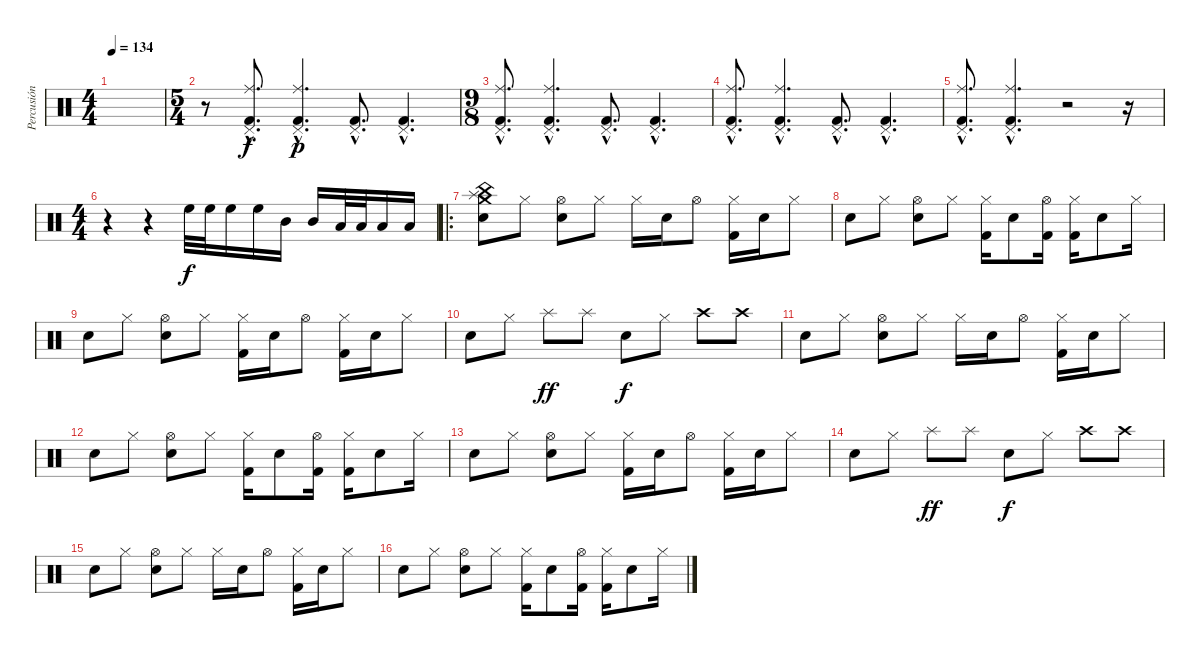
\track ("Percusión" "Percusión") {instrument percussion}
\staff {score}
\articulation defaults
\ts (4 4)
\tempo 134
\clef neutral
\ks c
|
\ts (5 4)
r.8 ("Pedal Hi-Hat (hit)"{hac} "Ride (middle)"{hac} "Kick (hit) 2"{hac}).8{d} ("Pedal Hi-Hat (hit)"{hac} "Ride (middle)"{hac} "Kick (hit) 2"{hac}).4{d dy p} ("Pedal Hi-Hat (hit)"{hac} "Kick (hit) 2"{hac}).8{d} ("Pedal Hi-Hat (hit)"{hac} "Kick (hit) 2"{hac}).4{d} |
\ts (9 8)
("Pedal Hi-Hat (hit)"{hac} "Ride (middle)"{hac} "Kick (hit) 2"{hac}).8{d} ("Pedal Hi-Hat (hit)"{hac} "Ride (middle)"{hac} "Kick (hit) 2"{hac}).4{d} ("Pedal Hi-Hat (hit)"{hac} "Kick (hit) 2"{hac}).8{d} ("Pedal Hi-Hat (hit)"{hac} "Kick (hit) 2"{hac}).4{d} |
("Pedal Hi-Hat (hit)"{hac} "Ride (middle)"{hac} "Kick (hit) 2"{hac}).8{d} ("Pedal Hi-Hat (hit)"{hac} "Ride (middle)"{hac} "Kick (hit) 2"{hac}).4{d} ("Pedal Hi-Hat (hit)"{hac} "Kick (hit) 2"{hac}).8{d} ("Pedal Hi-Hat (hit)"{hac} "Kick (hit) 2"{hac}).4{d} |
("Pedal Hi-Hat (hit)"{hac} "Ride (middle)"{hac} "Kick (hit) 2"{hac}).8{d} ("Pedal Hi-Hat (hit)"{hac} "Ride (middle)"{hac} "Kick (hit) 2"{hac}).4{d} r.2 r.16 |
\ts (4 4)
r.4 r.4 "High Floor Tom (hit)".32{dy f} "High Floor Tom (hit)".32 "High Floor Tom (hit)".16 "High Floor Tom (hit)".16 "Mid Tom (hit)".16 "Mid Tom (hit)".16 "Low Tom (hit)".32 "Low Tom (hit)".32 "Low Tom (hit)".16 "Low Tom (hit)".16 |
\ro
("Splash (hit)" "Crash medium (hit)" "China (hit)" "Snare (hit) 2").8 "Hi-Hat (closed)".8 ("Hi-Hat (open)" "Snare (hit) 2").8 "Hi-Hat (closed)".8 "Hi-Hat (closed)".16 "Snare (hit) 2".16 "Hi-Hat (open)".8 ("Hi-Hat (closed)" "Kick (hit) 2").16 "Snare (hit) 2".16 "Hi-Hat (closed)".8 |
"Snare (hit) 2".8 "Hi-Hat (closed)".8 ("Hi-Hat (open)" "Snare (hit) 2").8 "Hi-Hat (closed)".8 ("Hi-Hat (closed)" "Kick (hit) 2").16 "Snare (hit) 2".8 ("Hi-Hat (open)" "Kick (hit) 2").16 ("Hi-Hat (closed)" "Kick (hit) 2").16 "Snare (hit) 2".8 "Hi-Hat (closed)".16 |
"Snare (hit) 2".8 "Hi-Hat (closed)".8 ("Hi-Hat (open)" "Snare (hit) 2").8 "Hi-Hat (closed)".8 ("Hi-Hat (closed)" "Kick (hit) 2").16 "Snare (hit) 2".16 "Hi-Hat (open)".8 ("Hi-Hat (closed)" "Kick (hit) 2").16 "Snare (hit) 2".16 "Hi-Hat (closed)".8 |
"Snare (hit) 2".8 "Hi-Hat (closed)".8 "Splash (hit)".8{dy ff} "Splash (hit)".8 "Snare (hit) 2".8{dy f} "Hi-Hat (closed)".8 "Crash high (hit)".8 "Crash high (hit)".8 |
"Snare (hit) 2".8 "Hi-Hat (closed)".8 ("Hi-Hat (open)" "Snare (hit) 2").8 "Hi-Hat (closed)".8 "Hi-Hat (closed)".16 "Snare (hit) 2".16 "Hi-Hat (open)".8 ("Hi-Hat (closed)" "Kick (hit) 2").16 "Snare (hit) 2".16 "Hi-Hat (closed)".8 |
"Snare (hit) 2".8 "Hi-Hat (closed)".8 ("Hi-Hat (open)" "Snare (hit) 2").8 "Hi-Hat (closed)".8 ("Hi-Hat (closed)" "Kick (hit) 2").16 "Snare (hit) 2".8 ("Hi-Hat (open)" "Kick (hit) 2").16 ("Hi-Hat (closed)" "Kick (hit) 2").16 "Snare (hit) 2".8 "Hi-Hat (closed)".16 |
"Snare (hit) 2".8 "Hi-Hat (closed)".8 ("Hi-Hat (open)" "Snare (hit) 2").8 "Hi-Hat (closed)".8 ("Hi-Hat (closed)" "Kick (hit) 2").16 "Snare (hit) 2".16 "Hi-Hat (open)".8 ("Hi-Hat (closed)" "Kick (hit) 2").16 "Snare (hit) 2".16 "Hi-Hat (closed)".8 |
"Snare (hit) 2".8 "Hi-Hat (closed)".8 "Splash (hit)".8{dy ff} "Splash (hit)".8 "Snare (hit) 2".8{dy f} "Hi-Hat (closed)".8 "Crash high (hit)".8 "Crash high (hit)".8 |
"Snare (hit) 2".8 "Hi-Hat (closed)".8 ("Hi-Hat (open)" "Snare (hit) 2").8 "Hi-Hat (closed)".8 "Hi-Hat (closed)".16 "Snare (hit) 2".16 "Hi-Hat (open)".8 ("Hi-Hat (closed)" "Kick (hit) 2").16 "Snare (hit) 2".16 "Hi-Hat (closed)".8 |
"Snare (hit) 2".8 "Hi-Hat (closed)".8 ("Hi-Hat (open)" "Snare (hit) 2").8 "Hi-Hat (closed)".8 ("Hi-Hat (closed)" "Kick (hit) 2").16 "Snare (hit) 2".8 ("Hi-Hat (open)" "Kick (hit) 2").16 ("Hi-Hat (closed)" "Kick (hit) 2").16 "Snare (hit) 2".8 "Hi-Hat (closed)".16
